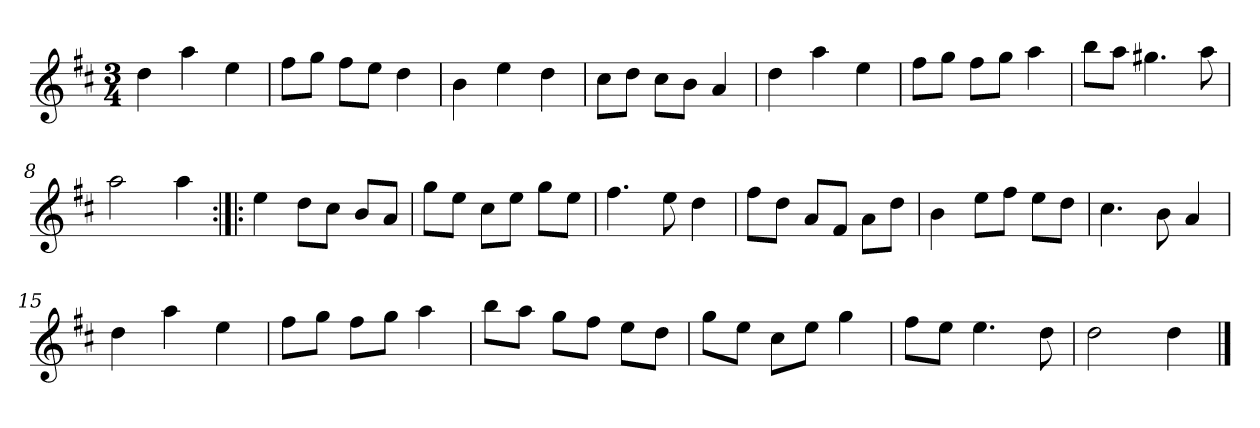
**kern
*part1
*staff1
*clefG2
*k[f#c#]
*D:
*M3/4
*MM120
=1
4dd
4aa
4ee
=2
8ff#\L
8gg\J
8ff#\L
8ee\J
4dd
=3
4b
4ee
4dd
=4
8cc#\L
8dd\J
8cc#\L
8b\J
4a
=5
4dd
4aa
4ee
=6
8ff#\L
8gg\J
8ff#\L
8gg\J
4aa
=7
8bb\L
8aa\J
4.gg#X
8aa
=8
2aa
4aa
=9:|!|:
4ee
8dd\L
8cc#\J
8b/L
8a/J
=10
8gg\L
8ee\J
8cc#\L
8ee\J
8gg\L
8ee\J
=11
4.ff#
8ee
4dd
=12
8ff#\L
8dd\J
8a/L
8f#/J
8a\L
8dd\J
=13
4b
8ee\L
8ff#\J
8ee\L
8dd\J
=14
4.cc#
8b
4a
=15
4dd
4aa
4ee
=16
8ff#\L
8gg\J
8ff#\L
8gg\J
4aa
=17
8bb\L
8aa\J
8gg\L
8ff#\J
8ee\L
8dd\J
=18
8gg\L
8ee\J
8cc#\L
8ee\J
4gg
=19
8ff#\L
8ee\J
4.ee
8dd
=20
2dd
4dd
==
*-
